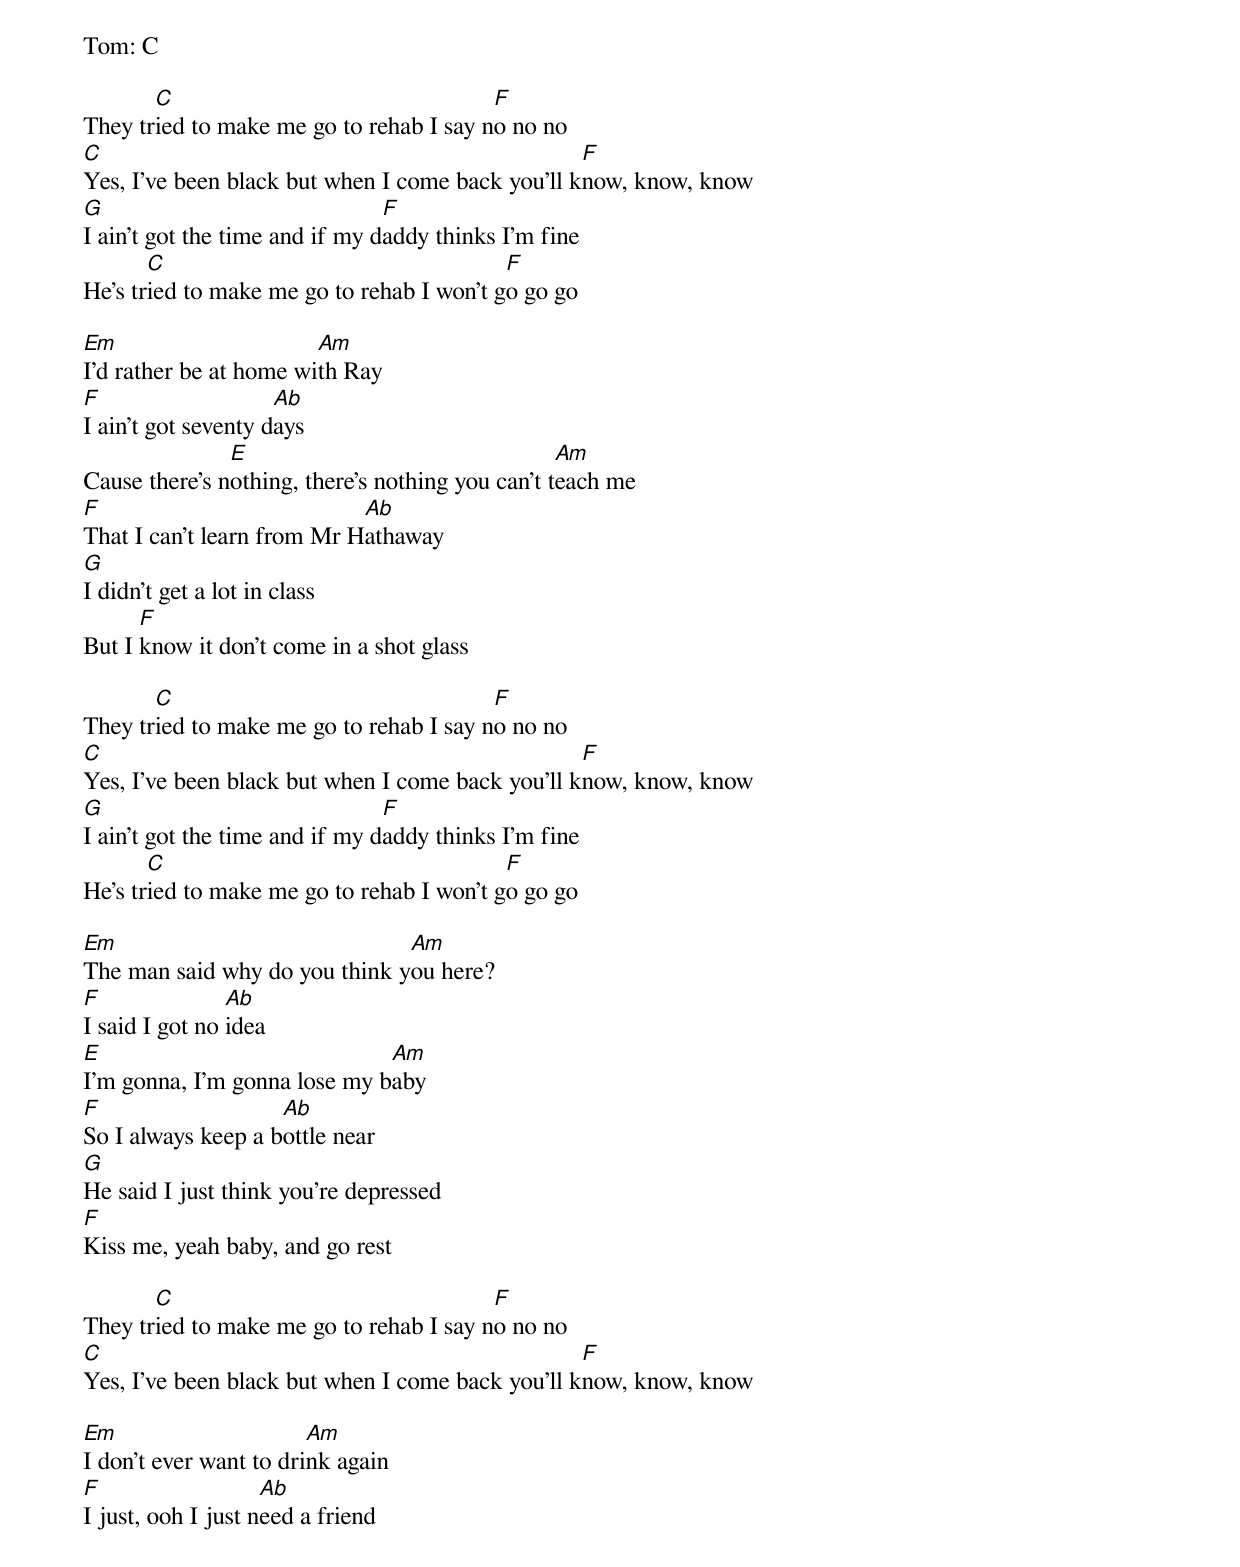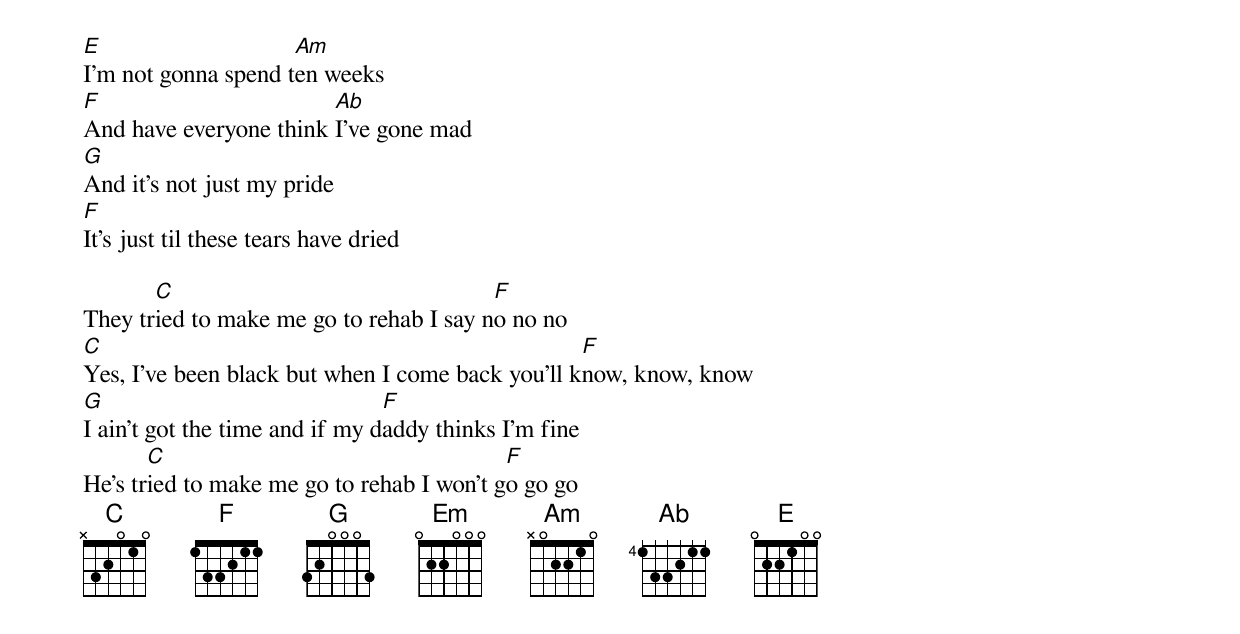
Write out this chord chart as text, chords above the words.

Tom: C

       C                                 F
They tried to make me go to rehab I say no no no
C                                                 F
Yes, I've been black but when I come back you'll know, know, know
G                               F
I ain't got the time and if my daddy thinks I'm fine
       C                                   F
He's tried to make me go to rehab I won't go go go

Em                      Am
I’d rather be at home with Ray
F                    Ab
I ain’t got seventy days
               E                                  Am
Cause there’s nothing, there's nothing you can’t teach me
F                           Ab
That I can’t learn from Mr Hathaway
G
I didn’t get a lot in class
      F
But I know it don’t come in a shot glass

       C                                 F
They tried to make me go to rehab I say no no no
C                                                 F
Yes, I've been black but when I come back you'll know, know, know
G                               F
I ain't got the time and if my daddy thinks I'm fine
       C                                   F
He's tried to make me go to rehab I won't go go go

Em                             Am
The man said why do you think you here?
F               Ab
I said I got no idea
E                             Am
I’m gonna, I'm gonna lose my baby
F                   Ab
So I always keep a bottle near
G
He said I just think you’re depressed
F
Kiss me, yeah baby, and go rest

       C                                 F
They tried to make me go to rehab I say no no no
C                                                 F
Yes, I've been black but when I come back you'll know, know, know

Em                      Am
I don’t ever want to drink again
F                   Ab
I just, ooh I just need a friend
E                    Am
I’m not gonna spend ten weeks
F                       Ab
And have everyone think I’ve gone mad
G
And it’s not just my pride
F
It’s just til these tears have dried

       C                                 F
They tried to make me go to rehab I say no no no
C                                                 F
Yes, I've been black but when I come back you'll know, know, know
G                               F
I ain't got the time and if my daddy thinks I'm fine
       C                                   F
He's tried to make me go to rehab I won't go go go
